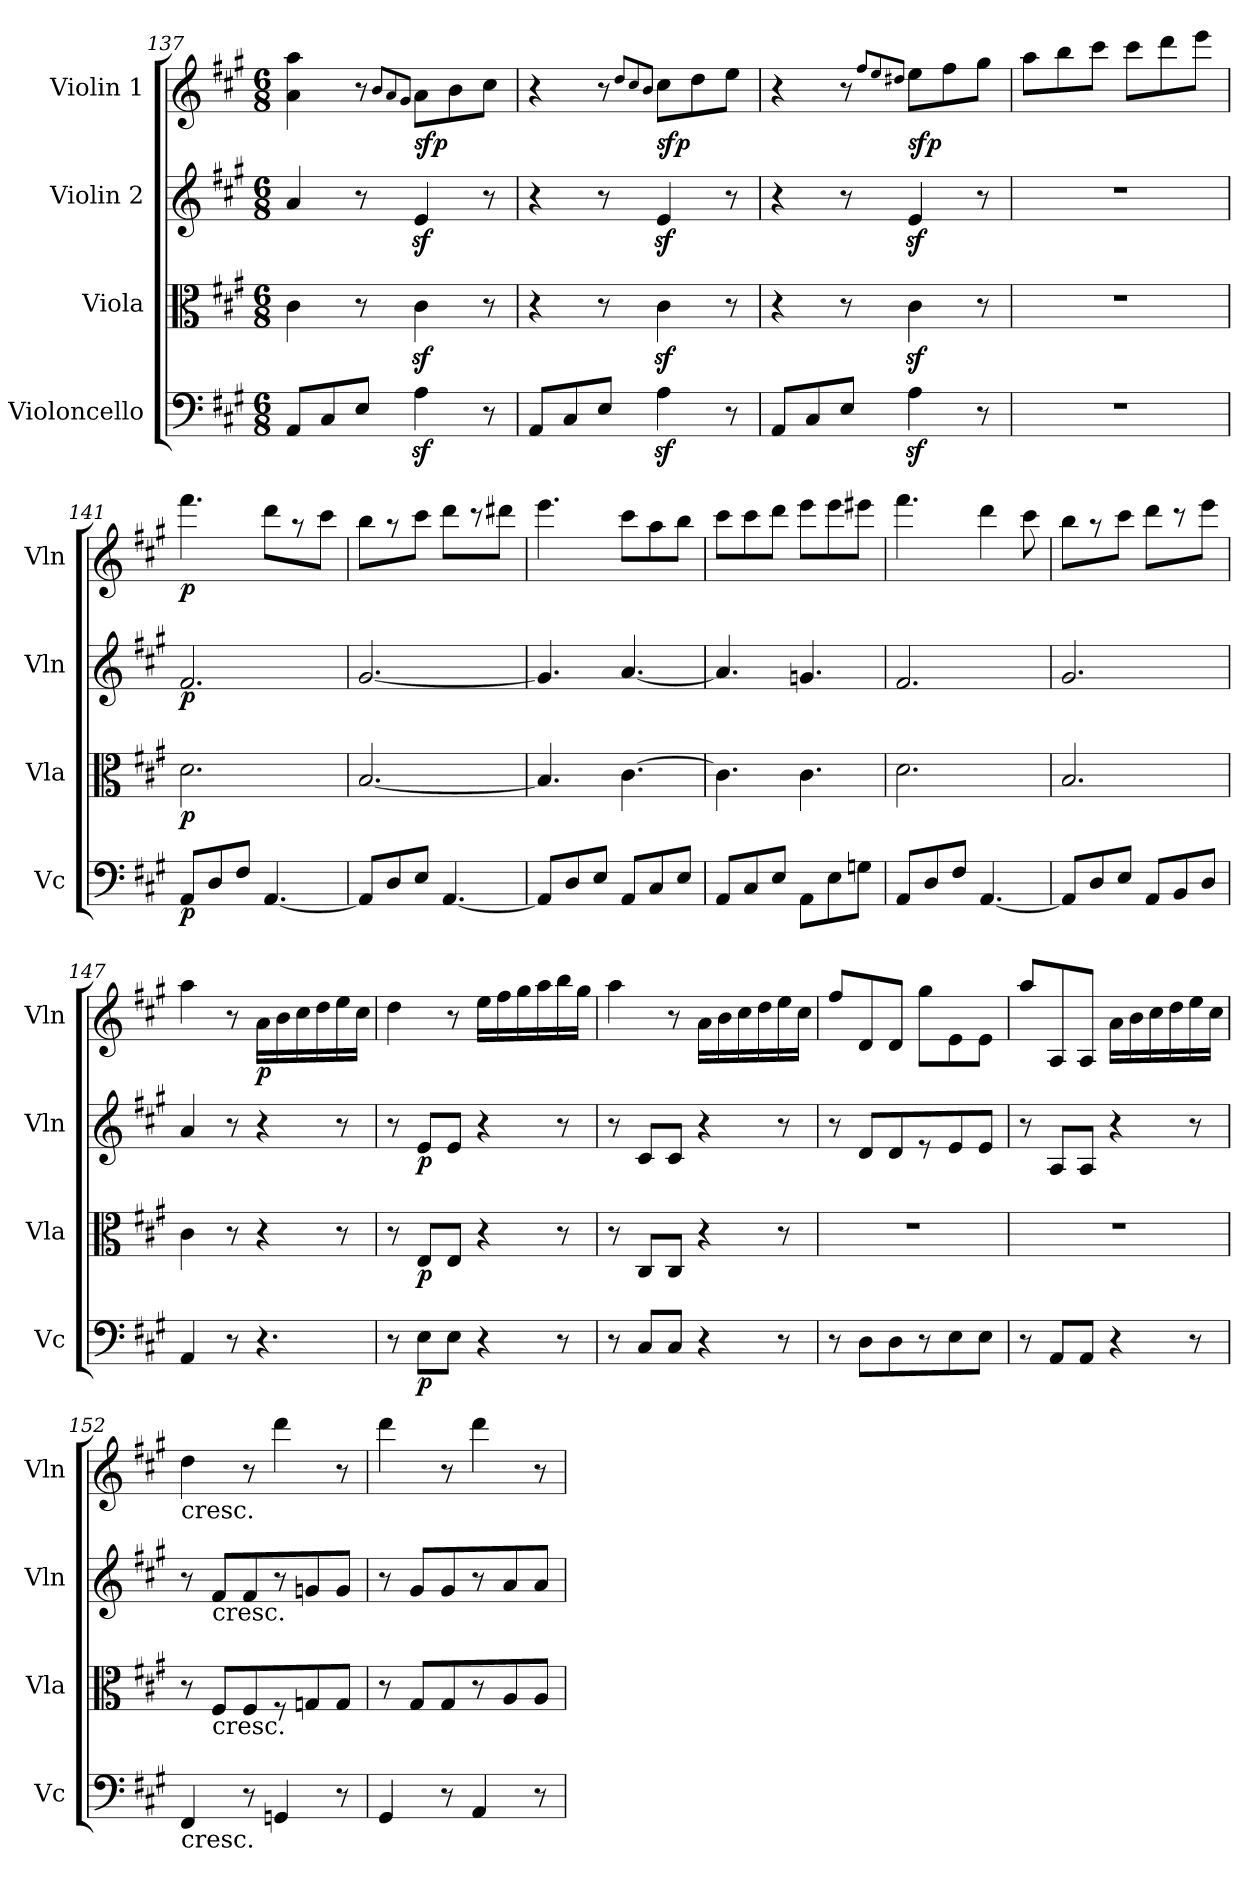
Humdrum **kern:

**kern	**dynam	**kern	**dynam	**kern	**dynam	**kern	**dynam
*part4	*part4	*part3	*part3	*part2	*part2	*part1	*part1
*staff4	*staff4	*staff3	*staff3	*staff2	*staff2	*staff1	*staff1
*I"Violoncello	*	*I"Viola	*	*I"Violin 2	*	*I"Violin 1	*
*I'Vc	*	*I'Vla	*	*I'Vln	*	*I'Vln	*
*clefF4	*	*clefC3	*	*clefG2	*	*clefG2	*
*k[f#c#g#]	*	*k[f#c#g#]	*	*k[f#c#g#]	*	*k[f#c#g#]	*
*A:	*	*A:	*	*A:	*	*A:	*
*M6/8	*	*M6/8	*	*M6/8	*	*M6/8	*
=137	=137	=137	=137	=137	=137	=137	=137
8AA/L	.	4c#\	.	4a/	.	4a\ 4aa\	.
8C#/	.	.	.	.	.	.	.
8E/J	.	8r	.	8r	.	8r	.
.	.	.	.	.	.	8qb/L	.
.	.	.	.	.	.	8qa/	.
.	.	.	.	.	.	8qg#/J	.
!	!	!	!	!	!	!	!LO:DY:b
4Az<\	.	4c#z<\	.	4ez</	.	8a\L	sfp
.	.	.	.	.	.	8b\	.
8r	.	8r	.	8r	.	8cc#\J	.
=138	=138	=138	=138	=138	=138	=138	=138
8AA/L	.	4r	.	4r	.	4r	.
8C#/	.	.	.	.	.	.	.
8E/J	.	8r	.	8r	.	8r	.
.	.	.	.	.	.	8qdd/L	.
.	.	.	.	.	.	8qcc#/	.
.	.	.	.	.	.	8qb/J	.
!	!	!	!	!	!	!	!LO:DY:b
4Az<\	.	4c#z<\	.	4ez</	.	8cc#\L	sfp
.	.	.	.	.	.	8dd\	.
8r	.	8r	.	8r	.	8ee\J	.
=139	=139	=139	=139	=139	=139	=139	=139
8AA/L	.	4r	.	4r	.	4r	.
8C#/	.	.	.	.	.	.	.
8E/J	.	8r	.	8r	.	8r	.
.	.	.	.	.	.	8qff#/L	.
.	.	.	.	.	.	8qee/	.
.	.	.	.	.	.	8qdd#X/J	.
!	!	!	!	!	!	!	!LO:DY:b
4Az<\	.	4c#z<\	.	4ez</	.	8ee\L	sfp
.	.	.	.	.	.	8ff#\	.
8r	.	8r	.	8r	.	8gg#\J	.
=140	=140	=140	=140	=140	=140	=140	=140
2.r	.	2.r	.	2.r	.	8aa\L	.
.	.	.	.	.	.	8bb\	.
.	.	.	.	.	.	8ccc#\J	.
.	.	.	.	.	.	8ccc#\L	.
.	.	.	.	.	.	8ddd\	.
.	.	.	.	.	.	8eee\J	.
=141	=141	=141	=141	=141	=141	=141	=141
!	!LO:DY:b	!	!LO:DY:b	!	!LO:DY:b	!	!LO:DY:b
8AA/L	p	2.d\	p	2.f#/	p	4.fff#\	p
8D/	.	.	.	.	.	.	.
8F#/J	.	.	.	.	.	.	.
[4.AA/	.	.	.	.	.	8ddd\L	.
.	.	.	.	.	.	8r	.
.	.	.	.	.	.	8ccc#\J	.
=142	=142	=142	=142	=142	=142	=142	=142
8AA/L]	.	[2.B/	.	[2.g#/	.	8bb\L	.
8D/	.	.	.	.	.	8r	.
8E/J	.	.	.	.	.	8ccc#\J	.
[4.AA/	.	.	.	.	.	8ddd\L	.
.	.	.	.	.	.	8r	.
.	.	.	.	.	.	8ddd#X\J	.
=143	=143	=143	=143	=143	=143	=143	=143
8AA/L]	.	4.B/]	.	4.g#/]	.	4.eee\	.
8D/	.	.	.	.	.	.	.
8E/J	.	.	.	.	.	.	.
8AA/L	.	[4.c#\	.	[4.a/	.	8ccc#\L	.
8C#/	.	.	.	.	.	8aa\	.
8E/J	.	.	.	.	.	8bb\J	.
=144	=144	=144	=144	=144	=144	=144	=144
8AA/L	.	4.c#\]	.	4.a/]	.	8ccc#\L	.
8C#/	.	.	.	.	.	8ccc#\	.
8E/J	.	.	.	.	.	8ddd\J	.
8AA\L	.	4.c#\	.	4.gn/	.	8eee\L	.
8E\	.	.	.	.	.	8eee\	.
8Gn\J	.	.	.	.	.	8eee#X\J	.
=145	=145	=145	=145	=145	=145	=145	=145
8AA/L	.	2.d\	.	2.f#/	.	4.fff#\	.
8D/	.	.	.	.	.	.	.
8F#/J	.	.	.	.	.	.	.
[4.AA/	.	.	.	.	.	4ddd\	.
.	.	.	.	.	.	8ccc#\	.
=146	=146	=146	=146	=146	=146	=146	=146
8AA/L]	.	2.B/	.	2.g#/	.	8bb\L	.
8D/	.	.	.	.	.	8r	.
8E/J	.	.	.	.	.	8ccc#\J	.
8AA/L	.	.	.	.	.	8ddd\L	.
8BB/	.	.	.	.	.	8r	.
8D/J	.	.	.	.	.	8eee\J	.
=147	=147	=147	=147	=147	=147	=147	=147
4AA/	.	4c#\	.	4a/	.	4aa\	.
8r	.	8r	.	8r	.	8r	.
!	!	!	!	!	!	!	!LO:DY:b
4.r	.	4r	.	4r	.	16a\LL	p
.	.	.	.	.	.	16b\	.
.	.	.	.	.	.	16cc#\	.
.	.	.	.	.	.	16dd\	.
.	.	8r	.	8r	.	16ee\	.
.	.	.	.	.	.	16cc#\JJ	.
=148	=148	=148	=148	=148	=148	=148	=148
8r	.	8r	.	8r	.	4dd\	.
!	!LO:DY:b	!	!LO:DY:b	!	!LO:DY:b	!	!
8E\L	p	8E/L	p	8e/L	p	.	.
8E\J	.	8E/J	.	8e/J	.	8r	.
4r	.	4r	.	4r	.	16ee\LL	.
.	.	.	.	.	.	16ff#\	.
.	.	.	.	.	.	16gg#\	.
.	.	.	.	.	.	16aa\	.
8r	.	8r	.	8r	.	16bb\	.
.	.	.	.	.	.	16gg#\JJ	.
=149	=149	=149	=149	=149	=149	=149	=149
8r	.	8r	.	8r	.	4aa\	.
8C#/L	.	8C#/L	.	8c#/L	.	.	.
8C#/J	.	8C#/J	.	8c#/J	.	8r	.
4r	.	4r	.	4r	.	16a\LL	.
.	.	.	.	.	.	16b\	.
.	.	.	.	.	.	16cc#\	.
.	.	.	.	.	.	16dd\	.
8r	.	8r	.	8r	.	16ee\	.
.	.	.	.	.	.	16cc#\JJ	.
=150	=150	=150	=150	=150	=150	=150	=150
8r	.	2.r	.	8r	.	8ff#/L	.
8D\L	.	.	.	8d/L	.	8d/	.
8D\	.	.	.	8d/	.	8d/J	.
8r	.	.	.	8r	.	8gg#\L	.
8E\	.	.	.	8e/	.	8e\	.
8E\J	.	.	.	8e/J	.	8e\J	.
=151	=151	=151	=151	=151	=151	=151	=151
8r	.	2.r	.	8r	.	8aa/L	.
8AA/L	.	.	.	8A/L	.	8A/	.
8AA/J	.	.	.	8A/J	.	8A/J	.
4r	.	.	.	4r	.	16a\LL	.
.	.	.	.	.	.	16b\	.
.	.	.	.	.	.	16cc#\	.
.	.	.	.	.	.	16dd\	.
8r	.	.	.	8r	.	16ee\	.
.	.	.	.	.	.	16cc#\JJ	.
=152	=152	=152	=152	=152	=152	=152	=152
!	!	!	!	!	!	!LO:TX:b:t=cresc.	!
!LO:TX:b:t=cresc.	!	!	!	!	!	!	!
4FF#/	.	8r	.	8r	.	4dd\	.
!	!	!	!	!LO:TX:b:t=cresc.	!	!	!
!	!	!LO:TX:b:t=cresc.	!	!	!	!	!
.	.	8F#/L	.	8f#/L	.	.	.
8r	.	8F#/	.	8f#/	.	8r	.
4GGn/	.	8r	.	8r	.	4ddd\	.
.	.	8Gn/	.	8gn/	.	.	.
8r	.	8G/J	.	8g/J	.	8r	.
=153	=153	=153	=153	=153	=153	=153	=153
4GG#/	.	8r	.	8r	.	4ddd\	.
.	.	8G#/L	.	8g#/L	.	.	.
8r	.	8G#/	.	8g#/	.	8r	.
4AA/	.	8r	.	8r	.	4ddd\	.
.	.	8A/	.	8a/	.	.	.
8r	.	8A/J	.	8a/J	.	8r	.
=	=	=	=	=	=	=	=
*-	*-	*-	*-	*-	*-	*-	*-
